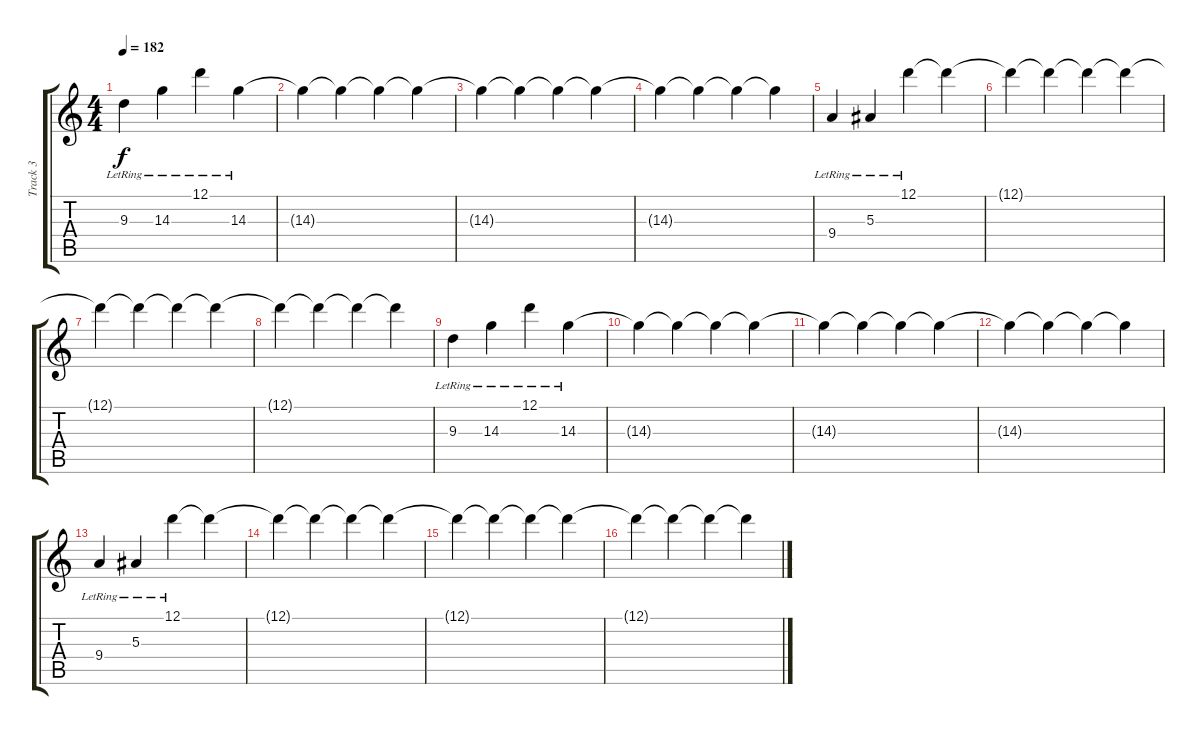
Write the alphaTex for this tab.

\track ("Track 3" "Track 3") {instrument distortionguitar}
\staff {score tabs}
\tuning (D4 A3 F3 C3 G2 D2) {hide}
\ts (4 4)
\tempo 182
\clef g2
\ks c
9.3{lr}.4{dy f} 14.3{lr}.4 12.1{lr}.4 14.3{lr}.4 |
14.3{t}.4 14.3{t}.4 14.3{t}.4 14.3{t}.4 |
14.3{t}.4 14.3{t}.4 14.3{t}.4 14.3{t}.4 |
14.3{t}.4 14.3{t}.4 14.3{t}.4 14.3{t}.4 |
9.4{lr}.4{instrument electricguitarclean} 5.3{lr}.4 12.1{lr}.4 12.1{t}.4 |
12.1{t}.4 12.1{t}.4 12.1{t}.4 12.1{t}.4 |
12.1{t}.4 12.1{t}.4 12.1{t}.4 12.1{t}.4 |
12.1{t}.4 12.1{t}.4 12.1{t}.4 12.1{t}.4 |
9.3{lr}.4 14.3{lr}.4 12.1{lr}.4 14.3{lr}.4 |
14.3{t}.4 14.3{t}.4 14.3{t}.4 14.3{t}.4 |
14.3{t}.4 14.3{t}.4 14.3{t}.4 14.3{t}.4 |
14.3{t}.4 14.3{t}.4 14.3{t}.4 14.3{t}.4 |
9.4{lr}.4{instrument electricguitarclean} 5.3{lr}.4 12.1{lr}.4 12.1{t}.4 |
12.1{t}.4 12.1{t}.4 12.1{t}.4 12.1{t}.4 |
12.1{t}.4 12.1{t}.4 12.1{t}.4 12.1{t}.4 |
12.1{t}.4 12.1{t}.4 12.1{t}.4 12.1{t}.4
